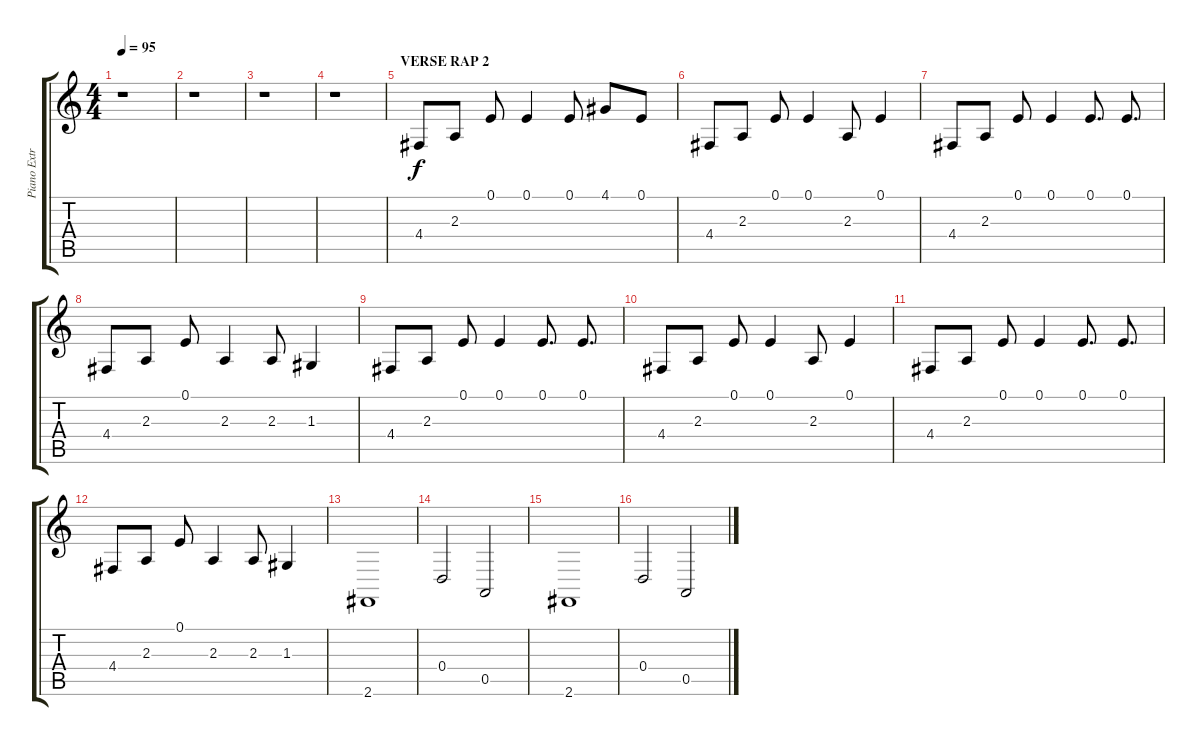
\track ("Piano Extra Left" "Piano Extr") {instrument acousticgrandpiano}
\staff {score tabs}
\tuning (E4 B3 G3 D3 A2 E2) {hide}
\ts (4 4)
\tempo 95
\clef g2
\ks c
r.1{dy f} |
r.1 |
r.1 |
r.1 |
\section ("" "VERSE RAP 2")
4.4.8 2.3.8 0.1.8 0.1.4 0.1.8 4.1.8 0.1.8 |
4.4.8 2.3.8 0.1.8 0.1.4 2.3.8 0.1.4 |
4.4.8 2.3.8 0.1.8 0.1.4 0.1.8{d} 0.1.8{d} |
4.4.8 2.3.8 0.1.8 2.3.4 2.3.8 1.3.4 |
4.4.8 2.3.8 0.1.8 0.1.4 0.1.8{d} 0.1.8{d} |
4.4.8 2.3.8 0.1.8 0.1.4 2.3.8 0.1.4 |
4.4.8 2.3.8 0.1.8 0.1.4 0.1.8{d} 0.1.8{d} |
4.4.8 2.3.8 0.1.8 2.3.4 2.3.8 1.3.4 |
2.6.1 |
0.4.2 0.5.2 |
2.6.1 |
0.4.2 0.5.2
